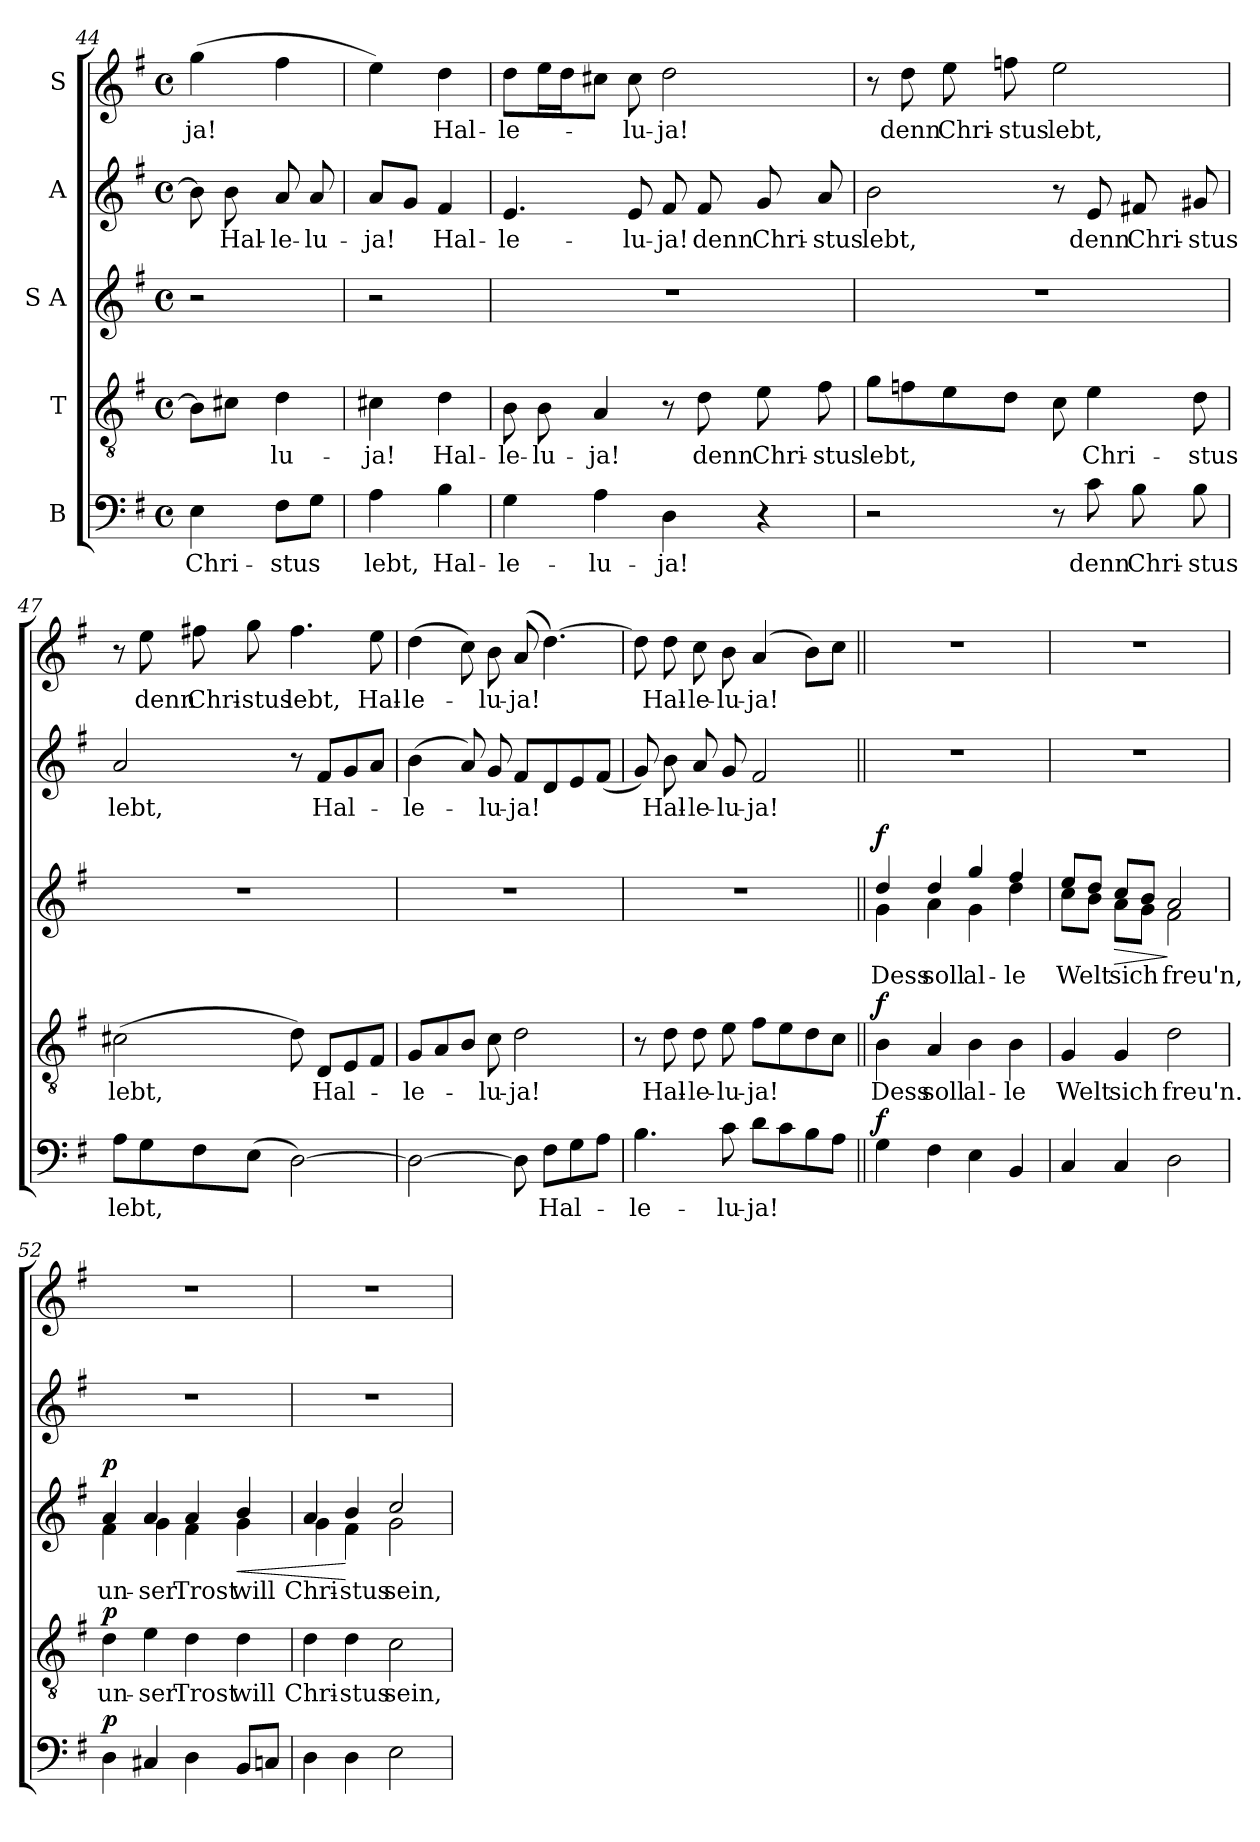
**kern	**text	**dynam	**kern	**text	**dynam	**kern	**text	**dynam	**kern	**text	**kern	**text
*part5	*part5	*part5	*part4	*part4	*part4	*part3	*part3	*part3	*part2	*part2	*part1	*part1
*staff5	*staff5	*staff5	*staff4	*staff4	*staff4	*staff3	*staff3	*staff3	*staff2	*staff2	*staff1	*staff1
*I"B	*	*	*I"T	*	*	*I"S A	*	*	*I"A	*	*I"S	*
*clefF4	*	*	*clefGv2	*	*	*clefG2	*	*	*clefG2	*	*clefG2	*
*k[f#]	*	*	*k[f#]	*	*	*k[f#]	*	*	*k[f#]	*	*k[f#]	*
*M4/4	*	*	*M4/4	*	*	*M4/4	*	*	*M4/4	*	*M4/4	*
*met(c)	*	*	*met(c)	*	*	*met(c)	*	*	*met(c)	*	*met(c)	*
=44	=44	=44	=44	=44	=44	=44	=44	=44	=44	=44	=44	=44
!	!LO:LY:b	!	!	!	!	!	!	!	!	!	!	!LO:LY:b
4E\	Chri-	.	8B\L]	.	.	2r	.	.	8b\]	.	(4gg\	-ja!
!	!	!	!	!	!	!	!	!	!	!LO:LY:b	!	!
.	.	.	8c#X\J	.	.	.	.	.	8b\	Hal-	.	.
!	!LO:LY:b	!	!	!LO:LY:b	!	!	!	!	!	!LO:LY:b	!	!
8F#\L	-stus	.	4d\	-lu-	.	.	.	.	8a/	-le-	4ff#\	.
!	!	!	!	!	!	!	!	!	!	!LO:LY:b	!	!
8G\J	.	.	.	.	.	.	.	.	8a/	-lu-	.	.
!!LO:PB:g=z
=44X2	=44X2	=44X2	=44X2	=44X2	=44X2	=44X2	=44X2	=44X2	=44X2	=44X2	=44X2	=44X2
!	!LO:LY:b	!	!	!LO:LY:b	!	!	!	!	!	!LO:LY:b	!	!
4A\	lebt,	.	4c#X\	-ja!	.	2r	.	.	8a/L	-ja!	4ee\)	.
.	.	.	.	.	.	.	.	.	8g/J	.	.	.
!	!LO:LY:b	!	!	!LO:LY:b	!	!	!	!	!	!LO:LY:b	!	!LO:LY:b
4B\	Hal-	.	4d\	Hal-	.	.	.	.	4f#/	Hal-	4dd\	Hal-
=45	=45	=45	=45	=45	=45	=45	=45	=45	=45	=45	=45	=45
!	!LO:LY:b	!	!	!LO:LY:b	!	!	!	!	!	!LO:LY:b	!	!LO:LY:b
4G\	-le-	.	8B\	-le-	.	1r	.	.	4.e/	-le-	8dd\L	-le-
!	!	!	!	!LO:LY:b	!	!	!	!	!	!	!	!
.	.	.	8B\	-lu-	.	.	.	.	.	.	16ee\L	.
.	.	.	.	.	.	.	.	.	.	.	16dd\J	.
!	!LO:LY:b	!	!	!LO:LY:b	!	!	!	!	!	!	!	!
4A\	-lu-	.	4A/	-ja!	.	.	.	.	.	.	8cc#X\J	.
!	!	!	!	!	!	!	!	!	!	!LO:LY:b	!	!LO:LY:b
.	.	.	.	.	.	.	.	.	8e/	-lu-	8cc#\	-lu-
!	!LO:LY:b	!	!	!	!	!	!	!	!	!LO:LY:b	!	!LO:LY:b
4D\	-ja!	.	8r	.	.	.	.	.	8f#/	-ja!	2dd\	-ja!
!	!	!	!	!LO:LY:b	!	!	!	!	!	!LO:LY:b	!	!
.	.	.	8d\	denn	.	.	.	.	8f#/	denn	.	.
!	!	!	!	!LO:LY:b	!	!	!	!	!	!LO:LY:b	!	!
4r	.	.	8e\	Chri-	.	.	.	.	8g/	Chri-	.	.
!	!	!	!	!LO:LY:b	!	!	!	!	!	!LO:LY:b	!	!
.	.	.	8f#\	-stus	.	.	.	.	8a/	-stus	.	.
=46	=46	=46	=46	=46	=46	=46	=46	=46	=46	=46	=46	=46
!	!	!	!	!LO:LY:b	!	!	!	!	!	!LO:LY:b	!	!
2r	.	.	8g\L	lebt,	.	1r	.	.	2b\	lebt,	8r	.
!	!	!	!	!	!	!	!	!	!	!	!	!LO:LY:b
.	.	.	8fn\	.	.	.	.	.	.	.	8dd\	denn
!	!	!	!	!	!	!	!	!	!	!	!	!LO:LY:b
.	.	.	8e\	.	.	.	.	.	.	.	8ee\	Chri-
!	!	!	!	!	!	!	!	!	!	!	!	!LO:LY:b
.	.	.	8d\J	.	.	.	.	.	.	.	8ffn\	-stus
!	!	!	!	!	!	!	!	!	!	!	!	!LO:LY:b
8r	.	.	8c\	.	.	.	.	.	8r	.	2ee\	lebt,
!	!LO:LY:b	!	!	!LO:LY:b	!	!	!	!	!	!LO:LY:b	!	!
8c\	denn	.	4e\	Chri-	.	.	.	.	8e/	denn	.	.
!	!LO:LY:b	!	!	!	!	!	!	!	!	!LO:LY:b	!	!
8B\	Chri-	.	.	.	.	.	.	.	8f#X/	Chri-	.	.
!	!LO:LY:b	!	!	!LO:LY:b	!	!	!	!	!	!LO:LY:b	!	!
8B\	-stus	.	8d\	-stus	.	.	.	.	8g#X/	-stus	.	.
!!LO:LB:g=z
=47	=47	=47	=47	=47	=47	=47	=47	=47	=47	=47	=47	=47
!	!LO:LY:b	!	!	!LO:LY:b	!	!	!	!	!	!LO:LY:b	!	!
8A\L	lebt,	.	(2c#X\	lebt,	.	1r	.	.	2a/	lebt,	8r	.
!	!	!	!	!	!	!	!	!	!	!	!	!LO:LY:b
8G\	.	.	.	.	.	.	.	.	.	.	8ee\	denn
!	!	!	!	!	!	!	!	!	!	!	!	!LO:LY:b
8F#\	.	.	.	.	.	.	.	.	.	.	8ff#X\	Chri-
!	!	!	!	!	!	!	!	!	!	!	!	!LO:LY:b
(8E\J	.	.	.	.	.	.	.	.	.	.	8gg\	-stus
!	!	!	!	!	!	!	!	!	!	!	!	!LO:LY:b
[2D\)	.	.	8d\)	.	.	.	.	.	8r	.	4.ff#\	lebt,
!	!	!	!	!LO:LY:b	!	!	!	!	!	!LO:LY:b	!	!
.	.	.	8D/L	Hal-	.	.	.	.	8f#/L	Hal-	.	.
.	.	.	8E/	.	.	.	.	.	8g/	.	.	.
!	!	!	!	!	!	!	!	!	!	!	!	!LO:LY:b
.	.	.	8F#/J	.	.	.	.	.	8a/J	.	8ee\	Hal-
=48	=48	=48	=48	=48	=48	=48	=48	=48	=48	=48	=48	=48
!	!	!	!	!LO:LY:b	!	!	!	!	!	!LO:LY:b	!	!LO:LY:b
2D\_	.	.	8G/L	-le-	.	1r	.	.	(4b\	-le-	(4dd\	-le-
.	.	.	8A/	.	.	.	.	.	.	.	.	.
.	.	.	8B/J	.	.	.	.	.	8a/)	.	8cc\)	.
!	!	!	!	!LO:LY:b	!	!	!	!	!	!LO:LY:b	!	!LO:LY:b
.	.	.	8c\	-lu-	.	.	.	.	8g/	-lu-	8b\	-lu-
!	!	!	!	!LO:LY:b	!	!	!	!	!	!LO:LY:b	!	!LO:LY:b
8D\]	.	.	2d\	-ja!	.	.	.	.	8f#/L	-ja!	(8a/	-ja!
!	!LO:LY:b	!	!	!	!	!	!	!	!	!	!	!
8F#\L	Hal-	.	.	.	.	.	.	.	8d/	.	[4.dd\)	.
8G\	.	.	.	.	.	.	.	.	8e/	.	.	.
8A\J	.	.	.	.	.	.	.	.	(8f#/J	.	.	.
=49	=49	=49	=49	=49	=49	=49	=49	=49	=49	=49	=49	=49
!	!LO:LY:b	!	!	!	!	!	!	!	!	!	!	!
4.B\	-le-	.	8r	.	.	1r	.	.	8g/)	.	8dd\]	.
!	!	!	!	!LO:LY:b	!	!	!	!	!	!LO:LY:b	!	!LO:LY:b
.	.	.	8d\	Hal-	.	.	.	.	8b\	Hal-	8dd\	Hal-
!	!	!	!	!LO:LY:b	!	!	!	!	!	!LO:LY:b	!	!LO:LY:b
.	.	.	8d\	-le-	.	.	.	.	8a/	-le-	8cc\	-le-
!	!LO:LY:b	!	!	!LO:LY:b	!	!	!	!	!	!LO:LY:b	!	!LO:LY:b
8c\	-lu-	.	8e\	-lu-	.	.	.	.	8g/	-lu-	8b\	-lu-
!	!LO:LY:b	!	!	!LO:LY:b	!	!	!	!	!	!LO:LY:b	!	!LO:LY:b
8d\L	-ja!	.	8f#\L	-ja!	.	.	.	.	2f#/	-ja!	(4a/	-ja!
8c\	.	.	8e\	.	.	.	.	.	.	.	.	.
8B\	.	.	8d\	.	.	.	.	.	.	.	8b\L)	.
8A\J	.	.	8c\J	.	.	.	.	.	.	.	8cc\J	.
!!LO:LB:g=z
=50||	=50||	=50||	=50||	=50||	=50||	=50||	=50||	=50||	=50||	=50||	=50||	=50||
!	!	!LO:DY:a	!	!LO:LY:b	!LO:DY:a	!	!LO:LY:b	!LO:DY:a	!	!	!	!
*	*	*	*	*	*	*^	*	*	*	*	*	*
4G\	.	f	4B\	Dess	f	4dd/	4g\	Dess	f	1r	.	1r	.
!	!	!	!	!LO:LY:b	!	!	!	!LO:LY:b	!	!	!	!	!
4F#\	.	.	4A/	soll	.	4dd/	4a\	soll	.	.	.	.	.
!	!	!	!	!LO:LY:b	!	!	!	!LO:LY:b	!	!	!	!	!
4E\	.	.	4B\	al-	.	4gg/	4g\	al-	.	.	.	.	.
!	!	!	!	!LO:LY:b	!	!	!	!LO:LY:b	!	!	!	!	!
4BB/	.	.	4B\	-le	.	4ff#/	4dd\	-le	.	.	.	.	.
=51	=51	=51	=51	=51	=51	=51	=51	=51	=51	=51	=51	=51	=51
!	!	!	!	!LO:LY:b	!	!	!	!LO:LY:b	!	!	!	!	!
4C/	.	.	4G/	Welt	.	8ee/L	8cc\L	Welt	.	1r	.	1r	.
.	.	.	.	.	.	8dd/J	8b\J	.	.	.	.	.	.
!	!	!	!	!LO:LY:b	!	!	!	!LO:LY:b	!LO:HP:b	!	!	!	!
4C/	.	.	4G/	sich	.	8cc/L	8a\L	sich	>	.	.	.	.
.	.	.	.	.	.	8b/J	8g\J	.	.	.	.	.	.
!	!	!	!	!LO:LY:b	!	!	!	!LO:LY:b	!	!	!	!	!
2D\	.	.	2d\	freu'n.	.	2a/	2f#\	freu'n,	]	.	.	.	.
=52	=52	=52	=52	=52	=52	=52	=52	=52	=52	=52	=52	=52	=52
!	!	!LO:DY:a	!	!LO:LY:b	!LO:DY:a	!	!	!LO:LY:b	!LO:DY:a	!	!	!	!
4D\	.	p	4d\	un-	p	4a/	4f#\	un-	p	1r	.	1r	.
!	!	!	!	!LO:LY:b	!	!	!	!LO:LY:b	!	!	!	!	!
4C#X/	.	.	4e\	-ser	.	4a/	4g\	-ser	.	.	.	.	.
!	!	!	!	!LO:LY:b	!	!	!	!LO:LY:b	!	!	!	!	!
4D\	.	.	4d\	Trost	.	4a/	4f#\	Trost	.	.	.	.	.
!	!	!	!	!LO:LY:b	!	!	!	!LO:LY:b	!LO:HP:b	!	!	!	!
8BB/L	.	.	4d\	will	.	4b/	4g\	will	<	.	.	.	.
8Cn/J	.	.	.	.	.	.	.	.	.	.	.	.	.
=53	=53	=53	=53	=53	=53	=53	=53	=53	=53	=53	=53	=53	=53
!	!	!	!	!LO:LY:b	!	!	!	!LO:LY:b	!	!	!	!	!
4D\	.	.	4d\	Chri-	.	4a/	4g\	Chri-	.	1r	.	1r	.
!	!	!	!	!LO:LY:b	!	!	!	!LO:LY:b	!	!	!	!	!
4D\	.	.	4d\	-stus	.	4b/	4f#\	-stus	[	.	.	.	.
!	!	!	!	!LO:LY:b	!	!	!	!LO:LY:b	!	!	!	!	!
2E\	.	.	2c\	sein,	.	2cc/	2g\	sein,	.	.	.	.	.
*	*	*	*	*	*	*v	*v	*	*	*	*	*	*
=	=	=	=	=	=	=	=	=	=	=	=	=
*-	*-	*-	*-	*-	*-	*-	*-	*-	*-	*-	*-	*-
